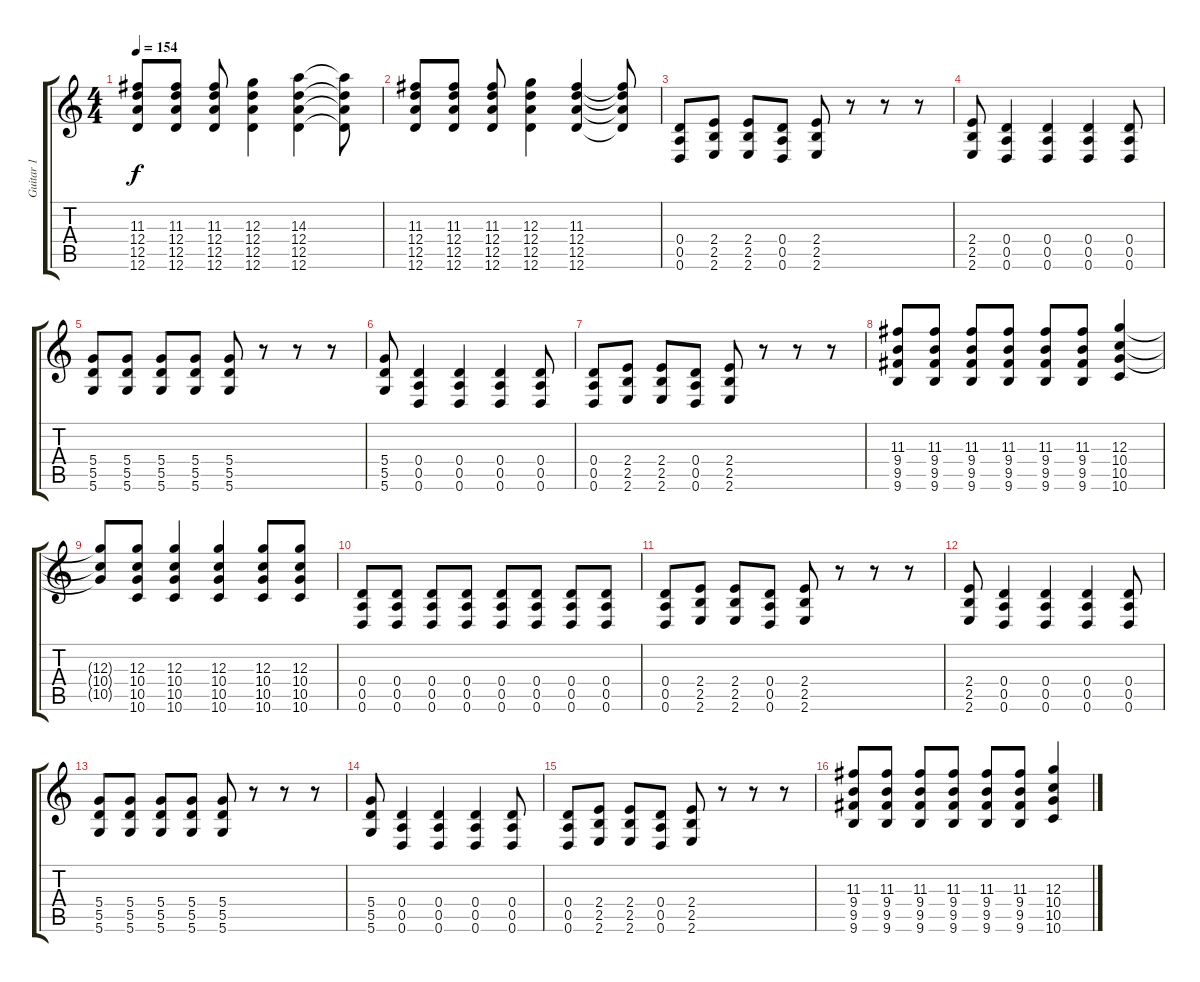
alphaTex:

\track ("Guitar 1" "Guitar 1") {instrument acousticguitarsteel}
\staff {score tabs}
\tuning (E4 B3 G3 D3 A2 D2) {hide}
\ts (4 4)
\tempo 154
\clef g2
\ks c
(11.3 12.4 12.5 12.6).8{dy f} (11.3 12.4 12.5 12.6).8 (11.3 12.4 12.5 12.6).8 (12.3 12.4 12.5 12.6).4 (14.3 12.4 12.5 12.6).4 (14.3{t} 12.4{t} 12.5{t} 12.6{t}).8 |
(11.3 12.4 12.5 12.6).8 (11.3 12.4 12.5 12.6).8 (11.3 12.4 12.5 12.6).8 (12.3 12.4 12.5 12.6).4 (11.3 12.4 12.5 12.6).4 (11.3{t} 12.4{t} 12.5{t} 12.6{t}).8 |
(0.4 0.5 0.6).8 (2.4 2.5 2.6).8 (2.4 2.5 2.6).8 (0.4 0.5 0.6).8 (2.4 2.5 2.6).8 r.8 r.8 r.8 |
(2.4 2.5 2.6).8 (0.4 0.5 0.6).4 (0.4 0.5 0.6).4 (0.4 0.5 0.6).4 (0.4 0.5 0.6).8 |
(5.4 5.5 5.6).8 (5.4 5.5 5.6).8 (5.4 5.5 5.6).8 (5.4 5.5 5.6).8 (5.4 5.5 5.6).8 r.8 r.8 r.8 |
(5.4 5.5 5.6).8 (0.4 0.5 0.6).4 (0.4 0.5 0.6).4 (0.4 0.5 0.6).4 (0.4 0.5 0.6).8 |
(0.4 0.5 0.6).8 (2.4 2.5 2.6).8 (2.4 2.5 2.6).8 (0.4 0.5 0.6).8 (2.4 2.5 2.6).8 r.8 r.8 r.8 |
(11.3 9.4 9.5 9.6).8 (11.3 9.4 9.5 9.6).8 (11.3 9.4 9.5 9.6).8 (11.3 9.4 9.5 9.6).8 (11.3 9.4 9.5 9.6).8 (11.3 9.4 9.5 9.6).8 (12.3 10.4 10.5 10.6).4 |
(12.3{t} 10.4{t} 10.5{t}).8 (12.3 10.4 10.5 10.6).8 (12.3 10.4 10.5 10.6).4 (12.3 10.4 10.5 10.6).4 (12.3 10.4 10.5 10.6).8 (12.3 10.4 10.5 10.6).8 |
(0.4 0.5 0.6).8 (0.4 0.5 0.6).8 (0.4 0.5 0.6).8 (0.4 0.5 0.6).8 (0.4 0.5 0.6).8 (0.4 0.5 0.6).8 (0.4 0.5 0.6).8 (0.4 0.5 0.6).8 |
(0.4 0.5 0.6).8 (2.4 2.5 2.6).8 (2.4 2.5 2.6).8 (0.4 0.5 0.6).8 (2.4 2.5 2.6).8 r.8 r.8 r.8 |
(2.4 2.5 2.6).8 (0.4 0.5 0.6).4 (0.4 0.5 0.6).4 (0.4 0.5 0.6).4 (0.4 0.5 0.6).8 |
(5.4 5.5 5.6).8 (5.4 5.5 5.6).8 (5.4 5.5 5.6).8 (5.4 5.5 5.6).8 (5.4 5.5 5.6).8 r.8 r.8 r.8 |
(5.4 5.5 5.6).8 (0.4 0.5 0.6).4 (0.4 0.5 0.6).4 (0.4 0.5 0.6).4 (0.4 0.5 0.6).8 |
(0.4 0.5 0.6).8 (2.4 2.5 2.6).8 (2.4 2.5 2.6).8 (0.4 0.5 0.6).8 (2.4 2.5 2.6).8 r.8 r.8 r.8 |
(11.3 9.4 9.5 9.6).8 (11.3 9.4 9.5 9.6).8 (11.3 9.4 9.5 9.6).8 (11.3 9.4 9.5 9.6).8 (11.3 9.4 9.5 9.6).8 (11.3 9.4 9.5 9.6).8 (12.3 10.4 10.5 10.6).4
